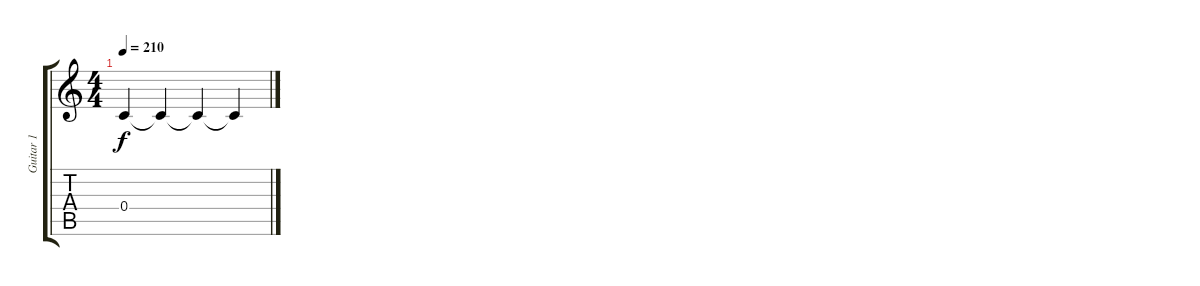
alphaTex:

\track ("Guitar 1" "Guitar 1") {instrument distortionguitar}
\staff {score tabs}
\tuning (E4 C4 G3 C3 G2 C2) {hide}
\ts (4 4)
\tempo 210
\clef g2
\ks c
0.4{t}.4{dy f} 0.4{t}.4 0.4{t}.4 0.4{t}.4
